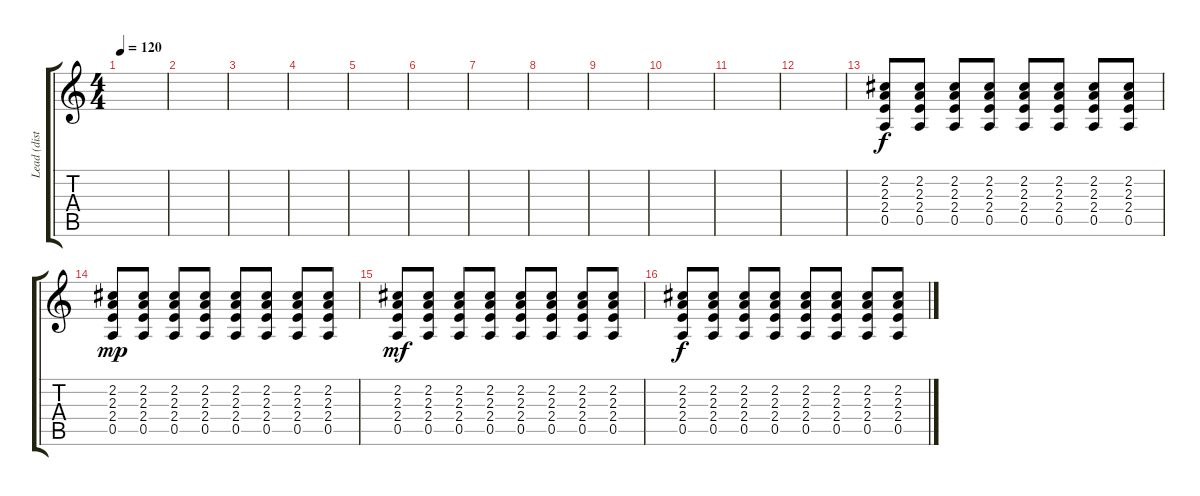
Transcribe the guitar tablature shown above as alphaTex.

\track ("Lead (dist.)" "Lead (dist") {instrument distortionguitar}
\staff {score tabs}
\tuning (E4 B3 G3 D3 A2 E2) {hide}
\ts (4 4)
\tempo 120
\clef g2
\ks c
|
|
|
|
|
|
|
|
|
|
|
|
(2.2 2.3 2.4 0.5).8 (2.2 2.3 2.4 0.5).8 (2.2 2.3 2.4 0.5).8 (2.2 2.3 2.4 0.5).8 (2.2 2.3 2.4 0.5).8 (2.2 2.3 2.4 0.5).8 (2.2 2.3 2.4 0.5).8 (2.2 2.3 2.4 0.5).8 |
(2.2 2.3 2.4 0.5).8{dy mp} (2.2 2.3 2.4 0.5).8 (2.2 2.3 2.4 0.5).8 (2.2 2.3 2.4 0.5).8 (2.2 2.3 2.4 0.5).8 (2.2 2.3 2.4 0.5).8 (2.2 2.3 2.4 0.5).8 (2.2 2.3 2.4 0.5).8 |
(2.2 2.3 2.4 0.5).8{dy mf} (2.2 2.3 2.4 0.5).8 (2.2 2.3 2.4 0.5).8 (2.2 2.3 2.4 0.5).8 (2.2 2.3 2.4 0.5).8 (2.2 2.3 2.4 0.5).8 (2.2 2.3 2.4 0.5).8 (2.2 2.3 2.4 0.5).8 |
(2.2 2.3 2.4 0.5).8{dy f} (2.2 2.3 2.4 0.5).8 (2.2 2.3 2.4 0.5).8 (2.2 2.3 2.4 0.5).8 (2.2 2.3 2.4 0.5).8 (2.2 2.3 2.4 0.5).8 (2.2 2.3 2.4 0.5).8 (2.2 2.3 2.4 0.5).8
